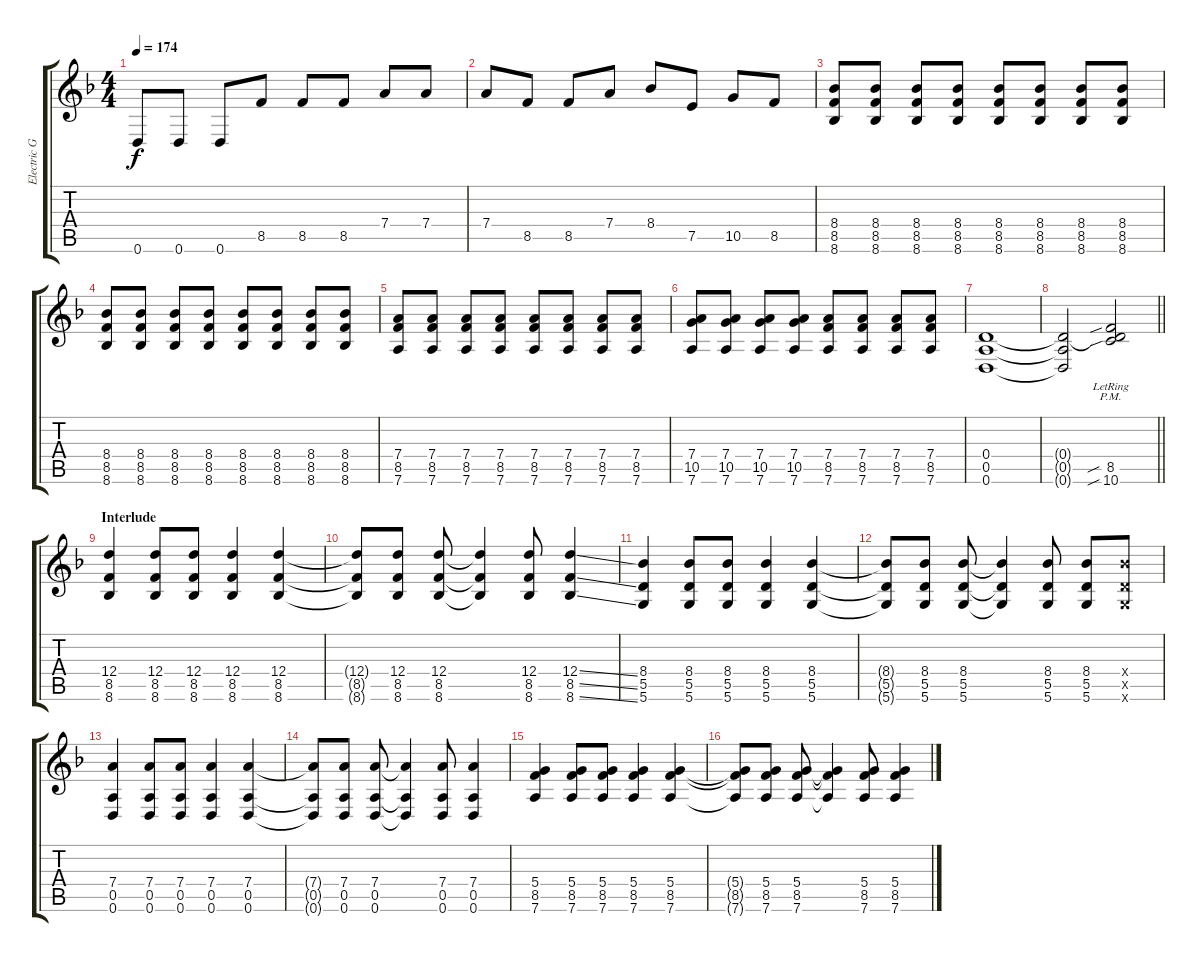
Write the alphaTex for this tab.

\track ("Electric Guitar 1" "Electric G") {instrument distortionguitar}
\staff {score tabs}
\tuning (E4 B3 G3 D3 A2 D2) {hide}
\ts (4 4)
\tempo 174
\clef g2
\ks dminor
0.6.8{dy f} 0.6.8 0.6.8 8.5.8 8.5.8 8.5.8 7.4.8 7.4.8 |
7.4.8 8.5.8 8.5.8 7.4.8 8.4.8 7.5.8 10.5.8 8.5.8 |
(8.4 8.5 8.6).8 (8.4 8.5 8.6).8 (8.4 8.5 8.6).8 (8.4 8.5 8.6).8 (8.4 8.5 8.6).8 (8.4 8.5 8.6).8 (8.4 8.5 8.6).8 (8.4 8.5 8.6).8 |
(8.4 8.5 8.6).8 (8.4 8.5 8.6).8 (8.4 8.5 8.6).8 (8.4 8.5 8.6).8 (8.4 8.5 8.6).8 (8.4 8.5 8.6).8 (8.4 8.5 8.6).8 (8.4 8.5 8.6).8 |
(7.4 8.5 7.6).8 (7.4 8.5 7.6).8 (7.4 8.5 7.6).8 (7.4 8.5 7.6).8 (7.4 8.5 7.6).8 (7.4 8.5 7.6).8 (7.4 8.5 7.6).8 (7.4 8.5 7.6).8 |
(7.4 10.5 7.6).8 (7.4 10.5 7.6).8 (7.4 10.5 7.6).8 (7.4 10.5 7.6).8 (7.4 8.5 7.6).8 (7.4 8.5 7.6).8 (7.4 8.5 7.6).8 (7.4 8.5 7.6).8 |
(0.4 0.5 0.6).1 |
\barLineRight lightlight
(0.4{t} 0.5{t} 0.6{t}).2 (0.4{t} 8.5{sib pm lr} 10.6{sib pm lr}).2 |
\section ("" "Interlude")
(12.4 8.5 8.6).4{volume 7 balance 8 instrument electricguitarjazz} (12.4 8.5 8.6).8 (12.4 8.5 8.6).8 (12.4 8.5 8.6).4 (12.4 8.5 8.6).4 |
(12.4{t} 8.5{t} 8.6{t}).8 (12.4 8.5 8.6).8 (12.4 8.5 8.6).8 (12.4{t} 8.5{t} 8.6{t}).4 (12.4 8.5 8.6).8 (12.4{ss} 8.5{ss} 8.6{ss}).4 |
(8.4 5.5 5.6).4 (8.4 5.5 5.6).8 (8.4 5.5 5.6).8 (8.4 5.5 5.6).4 (8.4 5.5 5.6).4 |
(8.4{t} 5.5{t} 5.6{t}).8 (8.4 5.5 5.6).8 (8.4 5.5 5.6).8 (8.4{t} 5.5{t} 5.6{t}).4 (8.4 5.5 5.6).8 (8.4 5.5 5.6).8 (8.4{x} 5.5{x} 5.6{x}).8 |
(7.4 0.5 0.6).4 (7.4 0.5 0.6).8 (7.4 0.5 0.6).8 (7.4 0.5 0.6).4 (7.4 0.5 0.6).4 |
(7.4{t} 0.5{t} 0.6{t}).8 (7.4 0.5 0.6).8 (7.4 0.5 0.6).8 (7.4{t} 0.5{t} 0.6{t}).4 (7.4 0.5 0.6).8 (7.4 0.5 0.6).4 |
(5.4 8.5 7.6).4 (5.4 8.5 7.6).8 (5.4 8.5 7.6).8 (5.4 8.5 7.6).4 (5.4 8.5 7.6).4 |
(5.4{t} 8.5{t} 7.6{t}).8 (5.4 8.5 7.6).8 (5.4 8.5 7.6).8 (5.4{t} 8.5{t} 7.6{t}).4 (5.4 8.5 7.6).8 (5.4 8.5 7.6).4
